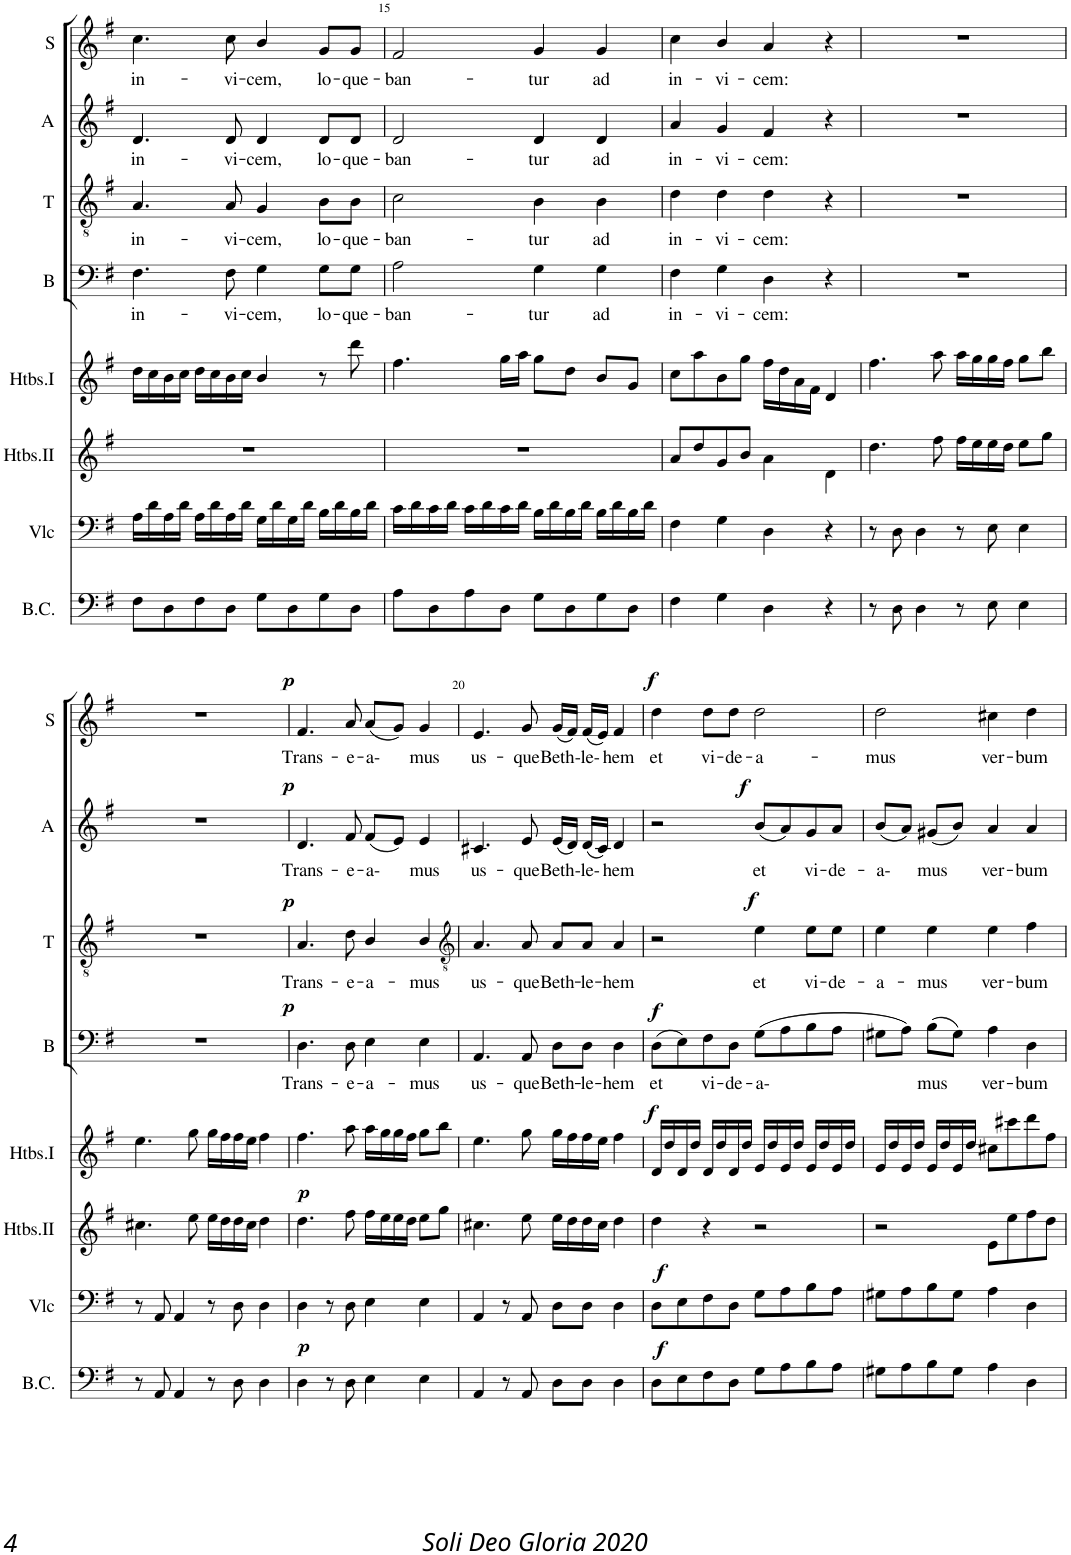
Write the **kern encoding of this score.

**kern	**dynam	**kern	**dynam	**kern	**kern	**dynam	**kern	**text	**dynam	**kern	**text	**dynam	**kern	**text	**dynam	**kern	**text	**dynam
*part8	*part8	*part7	*part7	*part6	*part5	*part5	*part4	*part4	*part4	*part3	*part3	*part3	*part2	*part2	*part2	*part1	*part1	*part1
*staff8	*staff8	*staff7	*staff7	*staff6	*staff5	*staff5	*staff4	*staff4	*staff4	*staff3	*staff3	*staff3	*staff2	*staff2	*staff2	*staff1	*staff1	*staff1
*I"Basse Continue	*	*I"Violoncelle	*	*I"Hautbois II	*I"Hautbois I	*	*I"Basso	*	*	*I"Tenore	*	*	*I"Alto	*	*	*I"Soprano	*	*
*I'B.C.	*	*I'Vlc	*	*I'Htbs.II	*I'Htbs.I	*	*I'B	*	*	*I'T	*	*	*I'A	*	*	*I'S	*	*
!!LO:PB:g=z
*clefF4	*	*clefF4	*	*clefG2	*clefG2	*	*clefF4	*	*	*clefGv2	*	*	*clefG2	*	*	*clefG2	*	*
*k[f#]	*	*k[f#]	*	*k[f#]	*k[f#]	*	*k[f#]	*	*	*k[f#]	*	*	*k[f#]	*	*	*k[f#]	*	*
*M4/4	*	*M4/4	*	*M4/4	*M4/4	*	*M4/4	*	*	*M4/4	*	*	*M4/4	*	*	*M4/4	*	*
=14	=14	=14	=14	=14	=14	=14	=14	=14	=14	=14	=14	=14	=14	=14	=14	=14	=14	=14
!	!	!	!	!	!	!	!	!LO:LY:b	!	!	!LO:LY:b	!	!	!LO:LY:b	!	!	!LO:LY:b	!
8F#\L	.	16A\LL	.	1r	16dd\LL	.	4.F#\	in-	.	4.A/	in-	.	4.d/	in-	.	4.cc\	in-	.
.	.	16d\	.	.	16cc\	.	.	.	.	.	.	.	.	.	.	.	.	.
8D\	.	16A\	.	.	16b\	.	.	.	.	.	.	.	.	.	.	.	.	.
.	.	16d\JJ	.	.	16cc\JJ	.	.	.	.	.	.	.	.	.	.	.	.	.
8F#\	.	16A\LL	.	.	16dd\LL	.	.	.	.	.	.	.	.	.	.	.	.	.
.	.	16d\	.	.	16cc\	.	.	.	.	.	.	.	.	.	.	.	.	.
!	!	!	!	!	!	!	!	!LO:LY:b	!	!	!LO:LY:b	!	!	!LO:LY:b	!	!	!LO:LY:b	!
8D\J	.	16A\	.	.	16b\	.	8F#\	-vi-	.	8A/	-vi-	.	8d/	-vi-	.	8cc\	-vi-	.
.	.	16d\JJ	.	.	16cc\JJ	.	.	.	.	.	.	.	.	.	.	.	.	.
!	!	!	!	!	!	!	!	!LO:LY:b	!	!	!LO:LY:b	!	!	!LO:LY:b	!	!	!LO:LY:b	!
8G\L	.	16G\LL	.	.	4b/	.	4G\	-cem,	.	4G/	-cem,	.	4d/	-cem,	.	4b/	-cem,	.
.	.	16d\	.	.	.	.	.	.	.	.	.	.	.	.	.	.	.	.
8D\	.	16G\	.	.	.	.	.	.	.	.	.	.	.	.	.	.	.	.
.	.	16d\JJ	.	.	.	.	.	.	.	.	.	.	.	.	.	.	.	.
!	!	!	!	!	!	!	!	!LO:LY:b	!	!	!LO:LY:b	!	!	!LO:LY:b	!	!	!LO:LY:b	!
8G\	.	16B\LL	.	.	8r	.	8G\L	lo-	.	8B\L	lo-	.	8d/L	lo-	.	8g/L	lo-	.
.	.	16d\	.	.	.	.	.	.	.	.	.	.	.	.	.	.	.	.
!	!	!	!	!	!	!	!	!LO:LY:b	!	!	!LO:LY:b	!	!	!LO:LY:b	!	!	!LO:LY:b	!
8D\J	.	16B\	.	.	8ddd\	.	8G\J	-que-	.	8B\J	-que-	.	8d/J	-que-	.	8g/J	-que-	.
.	.	16d\JJ	.	.	.	.	.	.	.	.	.	.	.	.	.	.	.	.
=15	=15	=15	=15	=15	=15	=15	=15	=15	=15	=15	=15	=15	=15	=15	=15	=15	=15	=15
!	!	!	!	!	!	!	!	!LO:LY:b	!	!	!LO:LY:b	!	!	!LO:LY:b	!	!	!LO:LY:b	!
8A\L	.	16c\LL	.	1r	4.ff#\	.	2A\	-ban-	.	2c\	-ban-	.	2d/	-ban-	.	2f#/	-ban-	.
.	.	16d\	.	.	.	.	.	.	.	.	.	.	.	.	.	.	.	.
8D\	.	16c\	.	.	.	.	.	.	.	.	.	.	.	.	.	.	.	.
.	.	16d\JJ	.	.	.	.	.	.	.	.	.	.	.	.	.	.	.	.
8A\	.	16c\LL	.	.	.	.	.	.	.	.	.	.	.	.	.	.	.	.
.	.	16d\	.	.	.	.	.	.	.	.	.	.	.	.	.	.	.	.
8D\J	.	16c\	.	.	16gg\LL	.	.	.	.	.	.	.	.	.	.	.	.	.
.	.	16d\JJ	.	.	16aa\JJ	.	.	.	.	.	.	.	.	.	.	.	.	.
!	!	!	!	!	!	!	!	!LO:LY:b	!	!	!LO:LY:b	!	!	!LO:LY:b	!	!	!LO:LY:b	!
8G\L	.	16B\LL	.	.	8gg\L	.	4G\	-tur	.	4B\	-tur	.	4d/	-tur	.	4g/	-tur	.
.	.	16d\	.	.	.	.	.	.	.	.	.	.	.	.	.	.	.	.
8D\	.	16B\	.	.	8dd\J	.	.	.	.	.	.	.	.	.	.	.	.	.
.	.	16d\JJ	.	.	.	.	.	.	.	.	.	.	.	.	.	.	.	.
!	!	!	!	!	!	!	!	!LO:LY:b	!	!	!LO:LY:b	!	!	!LO:LY:b	!	!	!LO:LY:b	!
8G\	.	16B\LL	.	.	8b/L	.	4G\	ad	.	4B\	ad	.	4d/	ad	.	4g/	ad	.
.	.	16d\	.	.	.	.	.	.	.	.	.	.	.	.	.	.	.	.
8D\J	.	16B\	.	.	8g/J	.	.	.	.	.	.	.	.	.	.	.	.	.
.	.	16d\JJ	.	.	.	.	.	.	.	.	.	.	.	.	.	.	.	.
=16	=16	=16	=16	=16	=16	=16	=16	=16	=16	=16	=16	=16	=16	=16	=16	=16	=16	=16
!	!	!	!	!	!	!	!	!LO:LY:b	!	!	!LO:LY:b	!	!	!LO:LY:b	!	!	!LO:LY:b	!
4F#\	.	4F#\	.	8a/L	8cc\L	.	4F#\	in-	.	4d\	in-	.	4a/	in-	.	4cc\	in-	.
.	.	.	.	8dd/	8aa\	.	.	.	.	.	.	.	.	.	.	.	.	.
!	!	!	!	!	!	!	!	!LO:LY:b	!	!	!LO:LY:b	!	!	!LO:LY:b	!	!	!LO:LY:b	!
4G\	.	4G\	.	8g/	8b\	.	4G\	-vi-	.	4d\	-vi-	.	4g/	-vi-	.	4b/	-vi-	.
.	.	.	.	8b/J	8gg\J	.	.	.	.	.	.	.	.	.	.	.	.	.
!	!	!	!	!	!	!	!	!LO:LY:b	!	!	!LO:LY:b	!	!	!LO:LY:b	!	!	!LO:LY:b	!
4D\	.	4D\	.	4a\	16ff#\LL	.	4D\	-cem:	.	4d\	-cem:	.	4f#/	-cem:	.	4a/	-cem:	.
.	.	.	.	.	16dd\	.	.	.	.	.	.	.	.	.	.	.	.	.
.	.	.	.	.	16a\	.	.	.	.	.	.	.	.	.	.	.	.	.
.	.	.	.	.	16f#\JJ	.	.	.	.	.	.	.	.	.	.	.	.	.
4r	.	4r	.	4d\	4d/	.	4r	.	.	4r	.	.	4r	.	.	4r	.	.
=17	=17	=17	=17	=17	=17	=17	=17	=17	=17	=17	=17	=17	=17	=17	=17	=17	=17	=17
8r	.	8r	.	4.dd\	4.ff#\	.	1r	.	.	1r	.	.	1r	.	.	1r	.	.
8D\	.	8D\	.	.	.	.	.	.	.	.	.	.	.	.	.	.	.	.
4D\	.	4D\	.	.	.	.	.	.	.	.	.	.	.	.	.	.	.	.
.	.	.	.	8ff#\	8aa\	.	.	.	.	.	.	.	.	.	.	.	.	.
8r	.	8r	.	16ff#\LL	16aa\LL	.	.	.	.	.	.	.	.	.	.	.	.	.
.	.	.	.	16ee\	16gg\	.	.	.	.	.	.	.	.	.	.	.	.	.
8E\	.	8E\	.	16ee\	16gg\	.	.	.	.	.	.	.	.	.	.	.	.	.
.	.	.	.	16dd\JJ	16ff#\JJ	.	.	.	.	.	.	.	.	.	.	.	.	.
4E\	.	4E\	.	8ee\L	8gg\L	.	.	.	.	.	.	.	.	.	.	.	.	.
.	.	.	.	8gg\J	8bb\J	.	.	.	.	.	.	.	.	.	.	.	.	.
!!LO:LB:g=z
=18	=18	=18	=18	=18	=18	=18	=18	=18	=18	=18	=18	=18	=18	=18	=18	=18	=18	=18
8r	.	8r	.	4.cc#X\	4.ee\	.	1r	.	.	1r	.	.	1r	.	.	1r	.	.
8AA/	.	8AA/	.	.	.	.	.	.	.	.	.	.	.	.	.	.	.	.
4AA/	.	4AA/	.	.	.	.	.	.	.	.	.	.	.	.	.	.	.	.
.	.	.	.	8ee\	8gg\	.	.	.	.	.	.	.	.	.	.	.	.	.
8r	.	8r	.	16ee\LL	16gg\LL	.	.	.	.	.	.	.	.	.	.	.	.	.
.	.	.	.	16dd\	16ff#\	.	.	.	.	.	.	.	.	.	.	.	.	.
8D\	.	8D\	.	16dd\	16ff#\	.	.	.	.	.	.	.	.	.	.	.	.	.
.	.	.	.	16cc#\JJ	16ee\JJ	.	.	.	.	.	.	.	.	.	.	.	.	.
4D\	.	4D\	.	4dd\	4ff#\	.	.	.	.	.	.	.	.	.	.	.	.	.
=19	=19	=19	=19	=19	=19	=19	=19	=19	=19	=19	=19	=19	=19	=19	=19	=19	=19	=19
!	!	!	!LO:DY:b	!	!	!LO:DY:b	!	!LO:LY:b	!LO:DY:a	!	!LO:LY:b	!LO:DY:a	!	!LO:LY:b	!LO:DY:a	!	!LO:LY:b	!LO:DY:a
4D\	.	4D\	p	4.dd\	4.ff#\	p	4.D\	Trans-	p	4.A/	Trans-	p	4.d/	Trans-	p	4.f#/	Trans-	p
8r	.	8r	.	.	.	.	.	.	.	.	.	.	.	.	.	.	.	.
!	!	!	!	!	!	!	!	!LO:LY:b	!	!	!LO:LY:b	!	!	!LO:LY:b	!	!	!LO:LY:b	!
8D\	.	8D\	.	8ff#\	8aa\	.	8D\	-e-	.	8d\	-e-	.	8f#/	-e-	.	8a/	-e-	.
!	!	!	!	!	!	!	!	!LO:LY:b	!	!	!LO:LY:b	!	!	!LO:LY:b	!	!	!LO:LY:b	!
4E\	.	4E\	.	16ff#\LL	16aa\LL	.	4E\	-a-	.	4B/	-a-	.	(<8f#/L	-a-	.	(<8a/L	-a-	.
.	.	.	.	16ee\	16gg\	.	.	.	.	.	.	.	.	.	.	.	.	.
.	.	.	.	16ee\	16gg\	.	.	.	.	.	.	.	8e/J)	.	.	8g/J)	.	.
.	.	.	.	16dd\JJ	16ff#\JJ	.	.	.	.	.	.	.	.	.	.	.	.	.
!	!	!	!	!	!	!	!	!LO:LY:b	!	!	!LO:LY:b	!	!	!LO:LY:b	!	!	!LO:LY:b	!
4E\	.	4E\	.	8ee\L	8gg\L	.	4E\	-mus	.	4B/	-mus	.	4e/	mus	.	4g/	mus	.
.	.	.	.	8gg\J	8bb\J	.	.	.	.	.	.	.	.	.	.	.	.	.
=20	=20	=20	=20	=20	=20	=20	=20	=20	=20	=20	=20	=20	=20	=20	=20	=20	=20	=20
*	*	*	*	*	*	*	*	*	*	*clefGv2	*	*	*	*	*	*	*	*
!	!	!	!	!	!	!	!	!LO:LY:b	!	!	!LO:LY:b	!	!	!LO:LY:b	!	!	!LO:LY:b	!
4AA/	.	4AA/	.	4.cc#X\	4.ee\	.	4.AA/	us-	.	4.A/	us-	.	4.c#X/	us-	.	4.e/	us-	.
8r	.	8r	.	.	.	.	.	.	.	.	.	.	.	.	.	.	.	.
!	!	!	!	!	!	!	!	!LO:LY:b	!	!	!LO:LY:b	!	!	!LO:LY:b	!	!	!LO:LY:b	!
8AA/	.	8AA/	.	8ee\	8gg\	.	8AA/	-que	.	8A/	-que	.	8e/	-que	.	8g/	-que	.
!	!	!	!	!	!	!	!	!LO:LY:b	!	!	!LO:LY:b	!	!	!LO:LY:b	!	!	!LO:LY:b	!
8D\L	.	8D\L	.	16ee\LL	16gg\LL	.	8D\L	Beth-	.	8A/L	Beth-	.	(<16e/LL	Beth-	.	(<16g/LL	Beth-	.
.	.	.	.	16dd\	16ff#\	.	.	.	.	.	.	.	16d/JJ)	.	.	16f#/JJ)	.	.
!	!	!	!	!	!	!	!	!LO:LY:b	!	!	!LO:LY:b	!	!	!LO:LY:b	!	!	!LO:LY:b	!
8D\J	.	8D\J	.	16dd\	16ff#\	.	8D\J	-le-	.	8A/J	-le-	.	(<16d/LL	le-	.	(<16f#/LL	le-	.
.	.	.	.	16cc#\JJ	16ee\JJ	.	.	.	.	.	.	.	16c#/JJ)	.	.	16e/JJ)	.	.
!	!	!	!	!	!	!	!	!LO:LY:b	!	!	!LO:LY:b	!	!	!LO:LY:b	!	!	!LO:LY:b	!
4D\	.	4D\	.	4dd\	4ff#\	.	4D\	-hem	.	4A/	-hem	.	4d/	hem	.	4f#/	hem	.
=21	=21	=21	=21	=21	=21	=21	=21	=21	=21	=21	=21	=21	=21	=21	=21	=21	=21	=21
!	!LO:DY:a	!	!LO:DY:a	!	!	!LO:DY:a	!	!LO:LY:b	!LO:DY:a	!	!	!	!	!	!	!	!LO:LY:b	!LO:DY:a
8D\L	f	8D\L	f	4dd\	16d/LL	f	(>8D\L	et	f	2r	.	.	2r	.	.	4dd\	et	f
.	.	.	.	.	16dd/	.	.	.	.	.	.	.	.	.	.	.	.	.
8E\	.	8E\	.	.	16d/	.	8E\)	.	.	.	.	.	.	.	.	.	.	.
.	.	.	.	.	16dd/JJ	.	.	.	.	.	.	.	.	.	.	.	.	.
!	!	!	!	!	!	!	!	!LO:LY:b	!	!	!	!	!	!	!	!	!LO:LY:b	!
8F#\	.	8F#\	.	4r	16d/LL	.	8F#\	vi-	.	.	.	.	.	.	.	8dd\L	vi-	.
.	.	.	.	.	16dd/	.	.	.	.	.	.	.	.	.	.	.	.	.
!	!	!	!	!	!	!	!	!LO:LY:b	!	!	!	!	!	!	!	!	!LO:LY:b	!
8D\J	.	8D\J	.	.	16d/	.	8D\J	-de-	.	.	.	.	.	.	.	8dd\J	-de-	.
.	.	.	.	.	16dd/JJ	.	.	.	.	.	.	.	.	.	.	.	.	.
!	!	!	!	!	!	!	!	!LO:LY:b	!	!	!LO:LY:b	!LO:DY:a	!	!LO:LY:b	!LO:DY:a	!	!LO:LY:b	!
8G\L	.	8G\L	.	2r	16e/LL	.	(>8G\L	-a-	.	4e\	et	f	(<8b/L	et	f	2dd\	-a-	.
.	.	.	.	.	16dd/	.	.	.	.	.	.	.	.	.	.	.	.	.
8A\	.	8A\	.	.	16e/	.	8A\	.	.	.	.	.	8a/)	.	.	.	.	.
.	.	.	.	.	16dd/JJ	.	.	.	.	.	.	.	.	.	.	.	.	.
!	!	!	!	!	!	!	!	!	!	!	!LO:LY:b	!	!	!LO:LY:b	!	!	!	!
8B\	.	8B\	.	.	16e/LL	.	8B\	.	.	8e\L	vi-	.	8g/	vi-	.	.	.	.
.	.	.	.	.	16dd/	.	.	.	.	.	.	.	.	.	.	.	.	.
!	!	!	!	!	!	!	!	!	!	!	!LO:LY:b	!	!	!LO:LY:b	!	!	!	!
8A\J	.	8A\J	.	.	16e/	.	8A\J	.	.	8e\J	-de-	.	8a/J	-de-	.	.	.	.
.	.	.	.	.	16dd/JJ	.	.	.	.	.	.	.	.	.	.	.	.	.
=22	=22	=22	=22	=22	=22	=22	=22	=22	=22	=22	=22	=22	=22	=22	=22	=22	=22	=22
!	!	!	!	!	!	!	!	!	!	!	!LO:LY:b	!	!	!LO:LY:b	!	!	!LO:LY:b	!
8G#X\L	.	8G#X\L	.	2r	16e/LL	.	8G#X\L	.	.	4e\	-a-	.	(<8b/L	-a-	.	2dd\	-mus	.
.	.	.	.	.	16dd/	.	.	.	.	.	.	.	.	.	.	.	.	.
8A\	.	8A\	.	.	16e/	.	8A\J)	.	.	.	.	.	8a/J)	.	.	.	.	.
.	.	.	.	.	16dd/JJ	.	.	.	.	.	.	.	.	.	.	.	.	.
!	!	!	!	!	!	!	!	!LO:LY:b	!	!	!LO:LY:b	!	!	!LO:LY:b	!	!	!	!
8B\	.	8B\	.	.	16e/LL	.	(>8B\L	mus	.	4e\	-mus	.	(<8g#X/L	mus	.	.	.	.
.	.	.	.	.	16dd/	.	.	.	.	.	.	.	.	.	.	.	.	.
8G#\J	.	8G#\J	.	.	16e/	.	8G#\J)	.	.	.	.	.	8b/J)	.	.	.	.	.
.	.	.	.	.	16dd/JJ	.	.	.	.	.	.	.	.	.	.	.	.	.
!	!	!	!	!	!	!	!	!LO:LY:b	!	!	!LO:LY:b	!	!	!LO:LY:b	!	!	!LO:LY:b	!
4A\	.	4A\	.	8e\L	8cc#X\L	.	4A\	ver-	.	4e\	ver-	.	4a/	ver-	.	4cc#X\	ver-	.
.	.	.	.	8ee\	8ccc#X\	.	.	.	.	.	.	.	.	.	.	.	.	.
!	!	!	!	!	!	!	!	!LO:LY:b	!	!	!LO:LY:b	!	!	!LO:LY:b	!	!	!LO:LY:b	!
4D\	.	4D\	.	8ff#\	8ddd\	.	4D\	-bum	.	4f#\	-bum	.	4a/	-bum	.	4dd\	-bum	.
.	.	.	.	8dd\J	8ff#\J	.	.	.	.	.	.	.	.	.	.	.	.	.
=	=	=	=	=	=	=	=	=	=	=	=	=	=	=	=	=	=	=
*-	*-	*-	*-	*-	*-	*-	*-	*-	*-	*-	*-	*-	*-	*-	*-	*-	*-	*-
